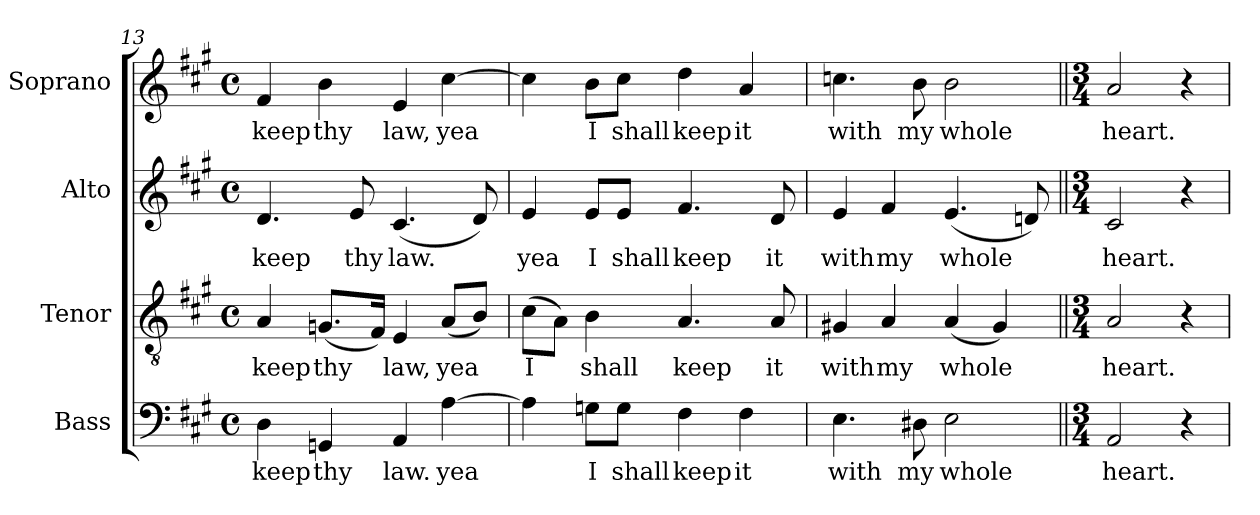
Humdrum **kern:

**kern	**text	**kern	**text	**kern	**text	**kern	**text
*part4	*part4	*part3	*part3	*part2	*part2	*part1	*part1
*staff4	*staff4	*staff3	*staff3	*staff2	*staff2	*staff1	*staff1
*I"Bass	*	*I"Tenor	*	*I"Alto	*	*I"Soprano	*
*I'B.	*	*I'T.	*	*I'A.	*	*I'S.	*
*clefF4	*	*clefGv2	*	*clefG2	*	*clefG2	*
*	*	*ITrd7c12	*	*	*	*	*
*k[f#c#g#]	*	*k[f#c#g#]	*	*k[f#c#g#]	*	*k[f#c#g#]	*
*A:	*	*A:	*	*A:	*	*A:	*
*M4/4	*	*M4/4	*	*M4/4	*	*M4/4	*
*met(c)	*	*met(c)	*	*met(c)	*	*met(c)	*
=13	=13	=13	=13	=13	=13	=13	=13
!	!LO:LY:b:color=#000000	!	!	!	!	!	!
!	!	!	!LO:LY:b:color=#000000	!	!	!	!
!	!	!	!	!	!LO:LY:b:color=#000000	!	!
!	!	!	!	!	!	!	!LO:LY:b:color=#000000
4Di\	keep	4AAi/	keep	4.di/	keep	4f#i/	keep
!	!LO:LY:b:color=#000000	!	!	!	!	!	!
!	!	!	!LO:LY:b:color=#000000	!	!	!	!
!	!	!	!	!	!	!	!LO:LY:b:color=#000000
4GGni/	thy	(8.GGni/L	thy	.	.	4bi\	thy
!	!	!	!	!	!LO:LY:b:color=#000000	!	!
.	.	.	.	8ei/	thy	.	.
.	.	16FF#i/Jk)	.	.	.	.	.
!	!LO:LY:b:color=#000000	!	!	!	!	!	!
!	!	!	!LO:LY:b:color=#000000	!	!	!	!
!	!	!	!	!	!LO:LY:b:color=#000000	!	!
!	!	!	!	!	!	!	!LO:LY:b:color=#000000
4AAi/	law.	4EEi/	law,	(4.c#i/	law.	4ei/	law,
!	!LO:LY:b:color=#000000	!	!	!	!	!	!
!	!	!	!LO:LY:b:color=#000000	!	!	!	!
!	!	!	!	!	!	!	!LO:LY:b:color=#000000
[4Ai\	yea	(8AAi/L	yea	.	.	[4cc#i\	yea
.	.	8BBi/J)	.	8di/)	.	.	.
!!LO:PB:g=z
=14	=14	=14	=14	=14	=14	=14	=14
!	!	!	!LO:LY:b:color=#000000	!	!	!	!
!	!	!	!	!	!LO:LY:b:color=#000000	!	!
4Ai\]	.	(8C#i\L	I	4ei/	yea	4cc#i\]	.
.	.	8AAi\J)	.	.	.	.	.
!	!LO:LY:b:color=#000000	!	!	!	!	!	!
!	!	!	!LO:LY:b:color=#000000	!	!	!	!
!	!	!	!	!	!LO:LY:b:color=#000000	!	!
!	!	!	!	!	!	!	!LO:LY:b:color=#000000
8Gni\L	I	4BBi\	shall	8ei/L	I	8bi\L	I
!	!LO:LY:b:color=#000000	!	!	!	!	!	!
!	!	!	!	!	!LO:LY:b:color=#000000	!	!
!	!	!	!	!	!	!	!LO:LY:b:color=#000000
8Gi\J	shall	.	.	8ei/J	shall	8cc#i\J	shall
!	!LO:LY:b:color=#000000	!	!	!	!	!	!
!	!	!	!LO:LY:b:color=#000000	!	!	!	!
!	!	!	!	!	!LO:LY:b:color=#000000	!	!
!	!	!	!	!	!	!	!LO:LY:b:color=#000000
4F#i\	keep	4.AAi/	keep	4.f#i/	keep	4ddi\	keep
!	!LO:LY:b:color=#000000	!	!	!	!	!	!
!	!	!	!	!	!	!	!LO:LY:b:color=#000000
4F#i\	it	.	.	.	.	4ai/	it
!	!	!	!LO:LY:b:color=#000000	!	!	!	!
!	!	!	!	!	!LO:LY:b:color=#000000	!	!
.	.	8AAi/	it	8di/	it	.	.
=15	=15	=15	=15	=15	=15	=15	=15
!	!LO:LY:b:color=#000000	!	!	!	!	!	!
!	!	!	!LO:LY:b:color=#000000	!	!	!	!
!	!	!	!	!	!LO:LY:b:color=#000000	!	!
!	!	!	!	!	!	!	!LO:LY:b:color=#000000
4.Ei\	with	4GG#Xi/	with	4ei/	with	4.ccni\	with
!	!	!	!LO:LY:b:color=#000000	!	!	!	!
!	!	!	!	!	!LO:LY:b:color=#000000	!	!
.	.	4AAi/	my	4f#i/	my	.	.
!	!LO:LY:b:color=#000000	!	!	!	!	!	!
!	!	!	!	!	!	!	!LO:LY:b:color=#000000
8D#Xi\	my	.	.	.	.	8bi\	my
!	!LO:LY:b:color=#000000	!	!	!	!	!	!
!	!	!	!LO:LY:b:color=#000000	!	!	!	!
!	!	!	!	!	!LO:LY:b:color=#000000	!	!
!	!	!	!	!	!	!	!LO:LY:b:color=#000000
2Ei\	whole	(4AAi/	whole	(4.ei/	whole	2bi\	whole
.	.	4GG#i/)	.	.	.	.	.
.	.	.	.	8dni/)	.	.	.
=16||	=16||	=16||	=16||	=16||	=16||	=16||	=16||
*M3/4	*	*M3/4	*	*M3/4	*	*M3/4	*
!	!LO:LY:b:color=#000000	!	!	!	!	!	!
!	!	!	!LO:LY:b:color=#000000	!	!	!	!
!	!	!	!	!	!LO:LY:b:color=#000000	!	!
!	!	!	!	!	!	!	!LO:LY:b:color=#000000
2AAi/	heart.	2AAi/	heart.	2c#i/	heart.	2ai/	heart.
4r	.	4r	.	4r	.	4r	.
=	=	=	=	=	=	=	=
*-	*-	*-	*-	*-	*-	*-	*-
